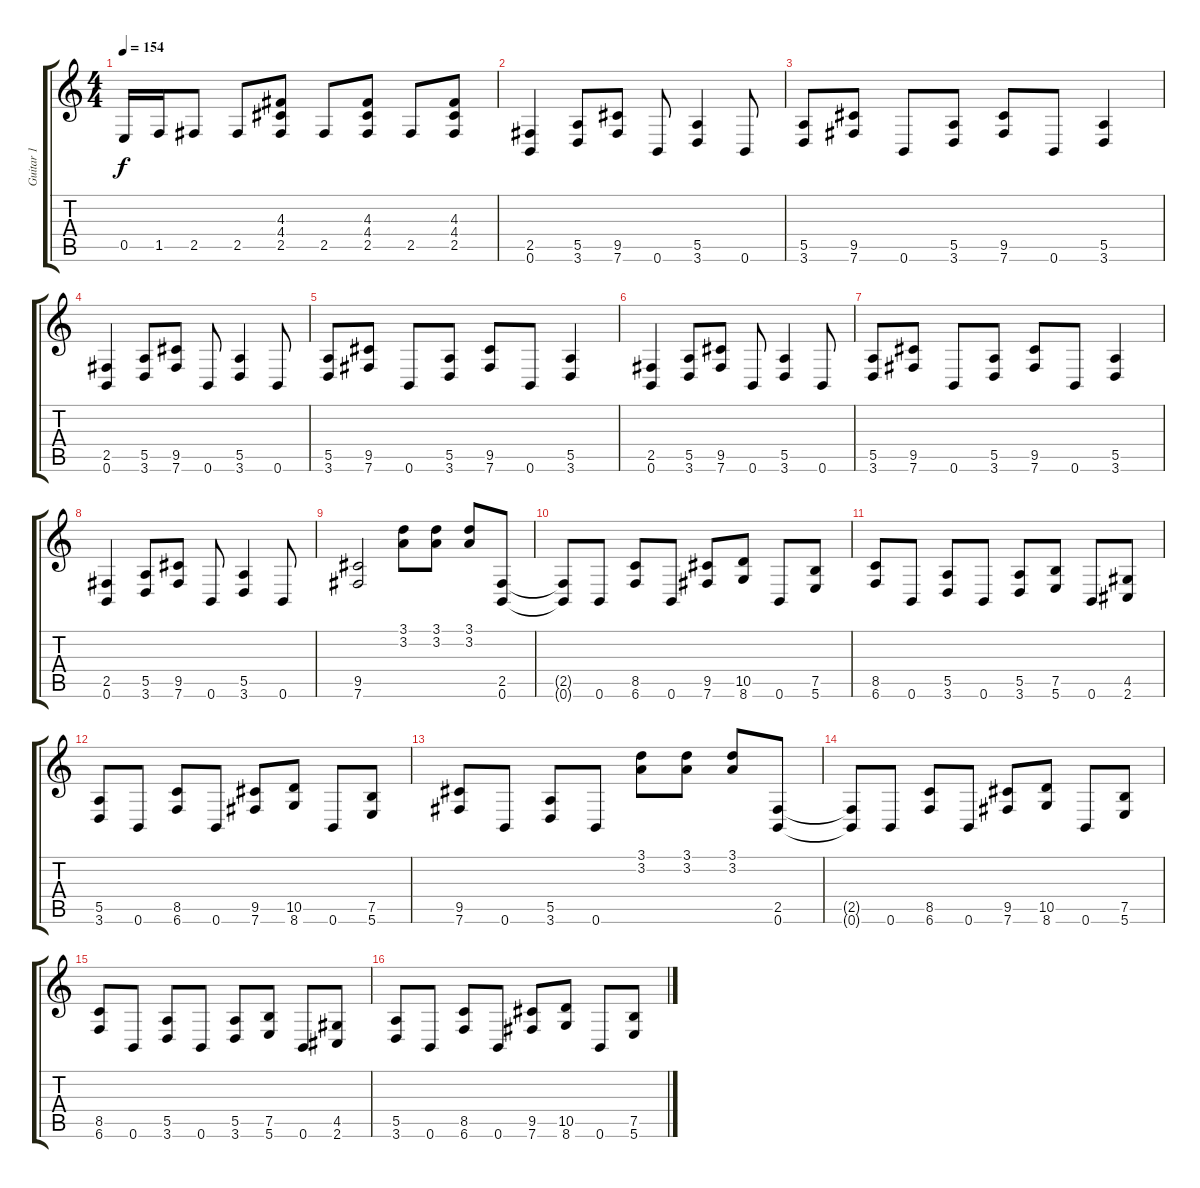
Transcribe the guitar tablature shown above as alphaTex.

\track ("Guitar 1" "Guitar 1") {instrument distortionguitar}
\staff {score tabs}
\tuning (B3 Gb3 D3 A2 E2 B1) {hide}
\ts (4 4)
\tempo 154
\clef g2
\ks c
0.5.16{dy f} 1.5.16 2.5.8 2.5.8 (4.3 4.4 2.5).8 2.5.8 (4.3 4.4 2.5).8 2.5.8 (4.3 4.4 2.5).8 |
(2.5 0.6).4 (5.5 3.6).8 (9.5 7.6).8 0.6.8 (5.5 3.6).4 0.6.8 |
(5.5 3.6).8 (9.5 7.6).8 0.6.8 (5.5 3.6).8 (9.5 7.6).8 0.6.8 (5.5 3.6).4 |
(2.5 0.6).4 (5.5 3.6).8 (9.5 7.6).8 0.6.8 (5.5 3.6).4 0.6.8 |
(5.5 3.6).8 (9.5 7.6).8 0.6.8 (5.5 3.6).8 (9.5 7.6).8 0.6.8 (5.5 3.6).4 |
(2.5 0.6).4 (5.5 3.6).8 (9.5 7.6).8 0.6.8 (5.5 3.6).4 0.6.8 |
(5.5 3.6).8 (9.5 7.6).8 0.6.8 (5.5 3.6).8 (9.5 7.6).8 0.6.8 (5.5 3.6).4 |
(2.5 0.6).4 (5.5 3.6).8 (9.5 7.6).8 0.6.8 (5.5 3.6).4 0.6.8 |
(9.5 7.6).2 (3.1 3.2).8 (3.1 3.2).8 (3.1 3.2).8 (2.5 0.6).8 |
(2.5{t} 0.6{t}).8 0.6.8 (8.5 6.6).8 0.6.8 (9.5 7.6).8 (10.5 8.6).8 0.6.8 (7.5 5.6).8 |
(8.5 6.6).8 0.6.8 (5.5 3.6).8 0.6.8 (5.5 3.6).8 (7.5 5.6).8 0.6.8 (4.5 2.6).8 |
(5.5 3.6).8 0.6.8 (8.5 6.6).8 0.6.8 (9.5 7.6).8 (10.5 8.6).8 0.6.8 (7.5 5.6).8 |
(9.5 7.6).8 0.6.8 (5.5 3.6).8 0.6.8 (3.1 3.2).8 (3.1 3.2).8 (3.1 3.2).8 (2.5 0.6).8 |
(2.5{t} 0.6{t}).8 0.6.8 (8.5 6.6).8 0.6.8 (9.5 7.6).8 (10.5 8.6).8 0.6.8 (7.5 5.6).8 |
(8.5 6.6).8 0.6.8 (5.5 3.6).8 0.6.8 (5.5 3.6).8 (7.5 5.6).8 0.6.8 (4.5 2.6).8 |
(5.5 3.6).8 0.6.8 (8.5 6.6).8 0.6.8 (9.5 7.6).8 (10.5 8.6).8 0.6.8 (7.5 5.6).8
